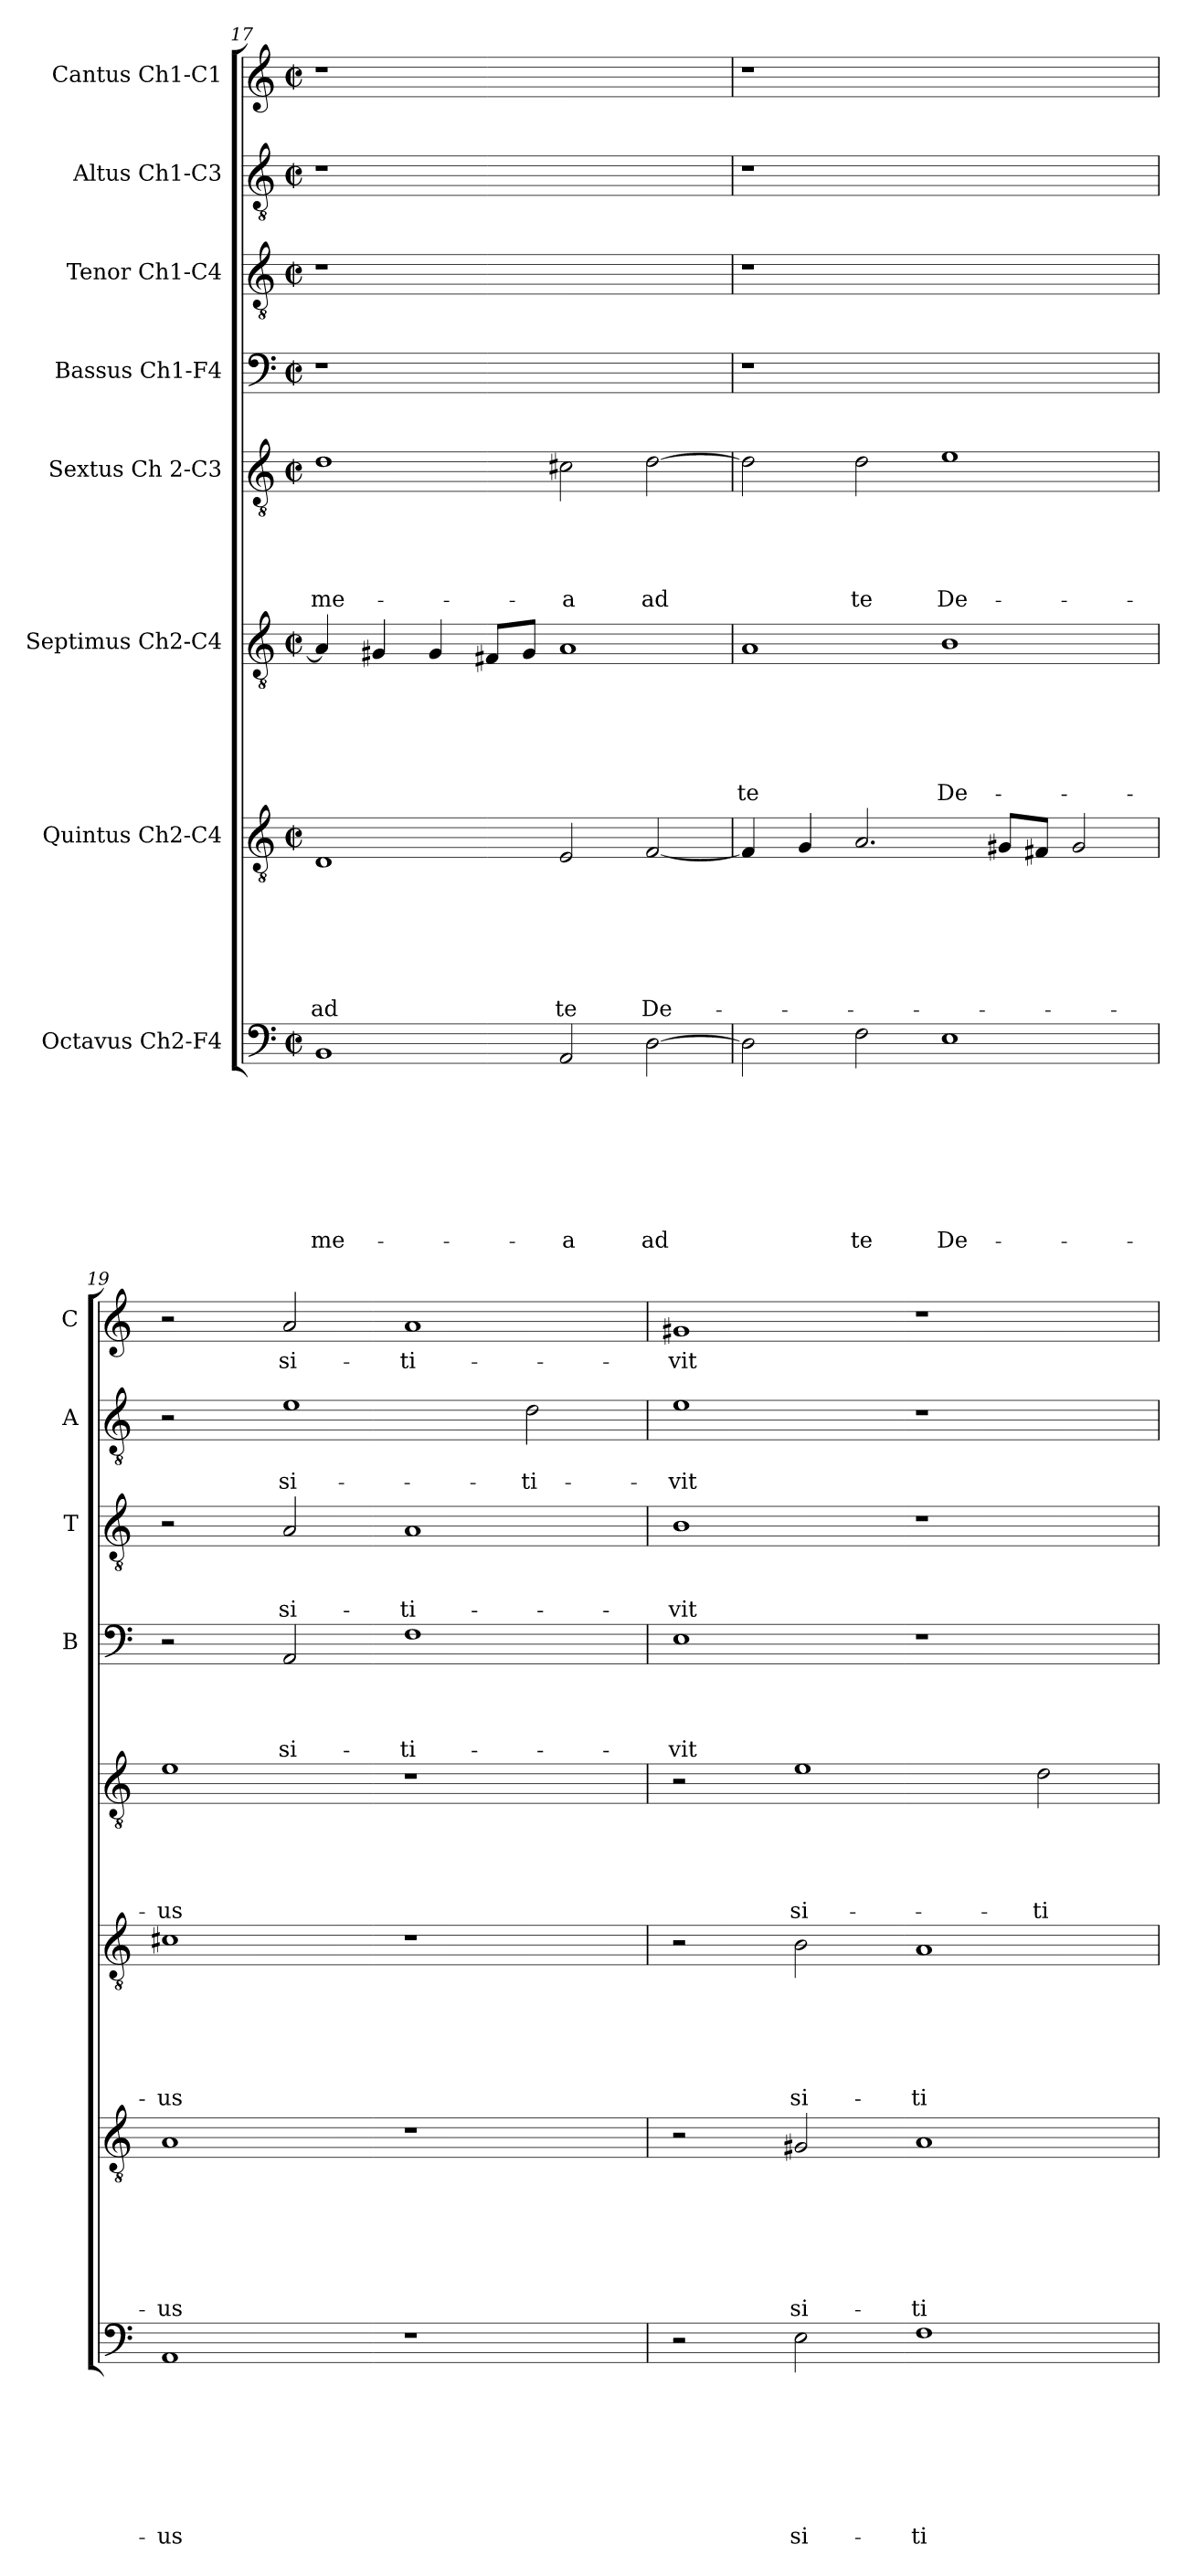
**kern	**text	**text	**text	**text	**text	**text	**text	**text	**kern	**text	**text	**text	**text	**text	**text	**text	**kern	**text	**text	**text	**text	**text	**text	**kern	**text	**text	**text	**text	**text	**kern	**text	**text	**text	**text	**kern	**text	**text	**text	**kern	**text	**text	**kern	**text
*part8	*part8	*part8	*part8	*part8	*part8	*part8	*part8	*part8	*part7	*part7	*part7	*part7	*part7	*part7	*part7	*part7	*part6	*part6	*part6	*part6	*part6	*part6	*part6	*part5	*part5	*part5	*part5	*part5	*part5	*part4	*part4	*part4	*part4	*part4	*part3	*part3	*part3	*part3	*part2	*part2	*part2	*part1	*part1
*staff8	*staff8	*staff8	*staff8	*staff8	*staff8	*staff8	*staff8	*staff8	*staff7	*staff7	*staff7	*staff7	*staff7	*staff7	*staff7	*staff7	*staff6	*staff6	*staff6	*staff6	*staff6	*staff6	*staff6	*staff5	*staff5	*staff5	*staff5	*staff5	*staff5	*staff4	*staff4	*staff4	*staff4	*staff4	*staff3	*staff3	*staff3	*staff3	*staff2	*staff2	*staff2	*staff1	*staff1
*I"Octavus Ch2-F4	*	*	*	*	*	*	*	*	*I"Quintus Ch2-C4	*	*	*	*	*	*	*	*I"Septimus Ch2-C4	*	*	*	*	*	*	*I"Sextus Ch 2-C3	*	*	*	*	*	*I"Bassus Ch1-F4	*	*	*	*	*I"Tenor Ch1-C4	*	*	*	*I"Altus Ch1-C3	*	*	*I"Cantus Ch1-C1	*
*	*	*	*	*	*	*	*	*	*	*	*	*	*	*	*	*	*	*	*	*	*	*	*	*	*	*	*	*	*	*I'B	*	*	*	*	*I'T	*	*	*	*I'A	*	*	*I'C	*
!!LO:LB:g=z
*clefF4	*	*	*	*	*	*	*	*	*clefGv2	*	*	*	*	*	*	*	*clefGv2	*	*	*	*	*	*	*clefGv2	*	*	*	*	*	*clefF4	*	*	*	*	*clefGv2	*	*	*	*clefGv2	*	*	*clefG2	*
*k[]	*	*	*	*	*	*	*	*	*k[]	*	*	*	*	*	*	*	*k[]	*	*	*	*	*	*	*k[]	*	*	*	*	*	*k[]	*	*	*	*	*k[]	*	*	*	*k[]	*	*	*k[]	*
*C:	*	*	*	*	*	*	*	*	*C:	*	*	*	*	*	*	*	*C:	*	*	*	*	*	*	*C:	*	*	*	*	*	*C:	*	*	*	*	*C:	*	*	*	*C:	*	*	*C:	*
*M2/2	*	*	*	*	*	*	*	*	*M2/2	*	*	*	*	*	*	*	*M2/2	*	*	*	*	*	*	*M2/2	*	*	*	*	*	*M2/2	*	*	*	*	*M2/2	*	*	*	*M2/2	*	*	*M2/2	*
*met(c|)	*	*	*	*	*	*	*	*	*met(c|)	*	*	*	*	*	*	*	*met(c|)	*	*	*	*	*	*	*met(c|)	*	*	*	*	*	*met(c|)	*	*	*	*	*met(c|)	*	*	*	*met(c|)	*	*	*met(c|)	*
=17	=17	=17	=17	=17	=17	=17	=17	=17	=17	=17	=17	=17	=17	=17	=17	=17	=17	=17	=17	=17	=17	=17	=17	=17	=17	=17	=17	=17	=17	=17	=17	=17	=17	=17	=17	=17	=17	=17	=17	=17	=17	=17	=17
!	!	!	!	!	!	!	!	!LO:LY:b	!	!	!	!	!	!	!	!LO:LY:b	!	!	!	!	!	!	!	!	!	!	!	!	!LO:LY:b	!	!	!	!	!	!	!	!	!	!	!	!	!	!
1BB	.	.	.	.	.	.	.	me-	1D	.	.	.	.	.	.	ad	4A/]	.	.	.	.	.	.	1d	.	.	.	.	me-	1r	.	.	.	.	1r	.	.	.	1r	.	.	1r	.
.	.	.	.	.	.	.	.	.	.	.	.	.	.	.	.	.	4G#X/	.	.	.	.	.	.	.	.	.	.	.	.	.	.	.	.	.	.	.	.	.	.	.	.	.	.
.	.	.	.	.	.	.	.	.	.	.	.	.	.	.	.	.	4G#/	.	.	.	.	.	.	.	.	.	.	.	.	.	.	.	.	.	.	.	.	.	.	.	.	.	.
.	.	.	.	.	.	.	.	.	.	.	.	.	.	.	.	.	8F#X/L	.	.	.	.	.	.	.	.	.	.	.	.	.	.	.	.	.	.	.	.	.	.	.	.	.	.
.	.	.	.	.	.	.	.	.	.	.	.	.	.	.	.	.	8G#/J	.	.	.	.	.	.	.	.	.	.	.	.	.	.	.	.	.	.	.	.	.	.	.	.	.	.
!	!	!	!	!	!	!	!	!LO:LY:b	!	!	!	!	!	!	!	!LO:LY:b	!	!	!	!	!	!	!	!	!	!	!	!	!LO:LY:b	!	!	!	!	!	!	!	!	!	!	!	!	!	!
2AA/	.	.	.	.	.	.	.	-a	2E/	.	.	.	.	.	.	te	1A	.	.	.	.	.	.	2c#X\	.	.	.	.	-a	1ryy	.	.	.	.	1ryy	.	.	.	1ryy	.	.	1ryy	.
!	!	!	!	!	!	!	!	!LO:LY:b	!	!	!	!	!	!	!	!LO:LY:b	!	!	!	!	!	!	!	!	!	!	!	!	!LO:LY:b	!	!	!	!	!	!	!	!	!	!	!	!	!	!
[2D\	.	.	.	.	.	.	.	ad	[2F/	.	.	.	.	.	.	De-	.	.	.	.	.	.	.	[2d\	.	.	.	.	ad	.	.	.	.	.	.	.	.	.	.	.	.	.	.
=18	=18	=18	=18	=18	=18	=18	=18	=18	=18	=18	=18	=18	=18	=18	=18	=18	=18	=18	=18	=18	=18	=18	=18	=18	=18	=18	=18	=18	=18	=18	=18	=18	=18	=18	=18	=18	=18	=18	=18	=18	=18	=18	=18
!	!	!	!	!	!	!	!	!	!	!	!	!	!	!	!	!	!	!	!	!	!	!	!LO:LY:b	!	!	!	!	!	!	!	!	!	!	!	!	!	!	!	!	!	!	!	!
2D\]	.	.	.	.	.	.	.	.	4F/]	.	.	.	.	.	.	.	1A	.	.	.	.	.	te	2d\]	.	.	.	.	.	1r	.	.	.	.	1r	.	.	.	1r	.	.	1r	.
.	.	.	.	.	.	.	.	.	4G/	.	.	.	.	.	.	.	.	.	.	.	.	.	.	.	.	.	.	.	.	.	.	.	.	.	.	.	.	.	.	.	.	.	.
!	!	!	!	!	!	!	!	!LO:LY:b	!	!	!	!	!	!	!	!	!	!	!	!	!	!	!	!	!	!	!	!	!LO:LY:b	!	!	!	!	!	!	!	!	!	!	!	!	!	!
2F\	.	.	.	.	.	.	.	te	2.A/	.	.	.	.	.	.	.	.	.	.	.	.	.	.	2d\	.	.	.	.	te	.	.	.	.	.	.	.	.	.	.	.	.	.	.
!	!	!	!	!	!	!	!	!LO:LY:b	!	!	!	!	!	!	!	!	!	!	!	!	!	!	!LO:LY:b	!	!	!	!	!	!LO:LY:b	!	!	!	!	!	!	!	!	!	!	!	!	!	!
1E	.	.	.	.	.	.	.	De-	.	.	.	.	.	.	.	.	1B	.	.	.	.	.	De-	1e	.	.	.	.	De-	1ryy	.	.	.	.	1ryy	.	.	.	1ryy	.	.	1ryy	.
.	.	.	.	.	.	.	.	.	8G#X/L	.	.	.	.	.	.	.	.	.	.	.	.	.	.	.	.	.	.	.	.	.	.	.	.	.	.	.	.	.	.	.	.	.	.
.	.	.	.	.	.	.	.	.	8F#X/J	.	.	.	.	.	.	.	.	.	.	.	.	.	.	.	.	.	.	.	.	.	.	.	.	.	.	.	.	.	.	.	.	.	.
.	.	.	.	.	.	.	.	.	2G#/	.	.	.	.	.	.	.	.	.	.	.	.	.	.	.	.	.	.	.	.	.	.	.	.	.	.	.	.	.	.	.	.	.	.
=19	=19	=19	=19	=19	=19	=19	=19	=19	=19	=19	=19	=19	=19	=19	=19	=19	=19	=19	=19	=19	=19	=19	=19	=19	=19	=19	=19	=19	=19	=19	=19	=19	=19	=19	=19	=19	=19	=19	=19	=19	=19	=19	=19
!	!	!	!	!	!	!	!	!LO:LY:b	!	!	!	!	!	!	!	!LO:LY:b	!	!	!	!	!	!	!LO:LY:b	!	!	!	!	!	!LO:LY:b	!	!	!	!	!	!	!	!	!	!	!	!	!	!
1AA	.	.	.	.	.	.	.	-us	1A	.	.	.	.	.	.	-us	1c#X	.	.	.	.	.	-us	1e	.	.	.	.	-us	2r	.	.	.	.	2r	.	.	.	2r	.	.	2r	.
!	!	!	!	!	!	!	!	!	!	!	!	!	!	!	!	!	!	!	!	!	!	!	!	!	!	!	!	!	!	!	!	!	!	!LO:LY:b	!	!	!	!LO:LY:b	!	!	!LO:LY:b	!	!LO:LY:b
.	.	.	.	.	.	.	.	.	.	.	.	.	.	.	.	.	.	.	.	.	.	.	.	.	.	.	.	.	.	2AA/	.	.	.	si-	2A/	.	.	si-	1e	.	si-	2a/	si-
!	!	!	!	!	!	!	!	!	!	!	!	!	!	!	!	!	!	!	!	!	!	!	!	!	!	!	!	!	!	!	!	!	!	!LO:LY:b	!	!	!	!LO:LY:b	!	!	!	!	!LO:LY:b
1r	.	.	.	.	.	.	.	.	1r	.	.	.	.	.	.	.	1r	.	.	.	.	.	.	1r	.	.	.	.	.	1F	.	.	.	-ti-	1A	.	.	-ti-	.	.	.	1a	-ti-
!	!	!	!	!	!	!	!	!	!	!	!	!	!	!	!	!	!	!	!	!	!	!	!	!	!	!	!	!	!	!	!	!	!	!	!	!	!	!	!	!	!LO:LY:b	!	!
.	.	.	.	.	.	.	.	.	.	.	.	.	.	.	.	.	.	.	.	.	.	.	.	.	.	.	.	.	.	.	.	.	.	.	.	.	.	.	2d\	.	-ti-	.	.
=20	=20	=20	=20	=20	=20	=20	=20	=20	=20	=20	=20	=20	=20	=20	=20	=20	=20	=20	=20	=20	=20	=20	=20	=20	=20	=20	=20	=20	=20	=20	=20	=20	=20	=20	=20	=20	=20	=20	=20	=20	=20	=20	=20
!	!	!	!	!	!	!	!	!	!	!	!	!	!	!	!	!	!	!	!	!	!	!	!	!	!	!	!	!	!	!	!	!	!	!LO:LY:b	!	!	!	!LO:LY:b	!	!	!LO:LY:b	!	!LO:LY:b
2r	.	.	.	.	.	.	.	.	2r	.	.	.	.	.	.	.	2r	.	.	.	.	.	.	2r	.	.	.	.	.	1E	.	.	.	-vit	1B	.	.	-vit	1e	.	-vit	1g#X	-vit
!	!	!	!	!	!	!	!	!LO:LY:b	!	!	!	!	!	!	!	!LO:LY:b	!	!	!	!	!	!	!LO:LY:b	!	!	!	!	!	!LO:LY:b	!	!	!	!	!	!	!	!	!	!	!	!	!	!
2E\	.	.	.	.	.	.	.	si-	2G#X/	.	.	.	.	.	.	si-	2B\	.	.	.	.	.	si-	1e	.	.	.	.	si-	.	.	.	.	.	.	.	.	.	.	.	.	.	.
!	!	!	!	!	!	!	!	!LO:LY:b	!	!	!	!	!	!	!	!LO:LY:b	!	!	!	!	!	!	!LO:LY:b	!	!	!	!	!	!	!	!	!	!	!	!	!	!	!	!	!	!	!	!
1F	.	.	.	.	.	.	.	-ti-	1A	.	.	.	.	.	.	-ti-	1A	.	.	.	.	.	-ti-	.	.	.	.	.	.	1r	.	.	.	.	1r	.	.	.	1r	.	.	1r	.
!	!	!	!	!	!	!	!	!	!	!	!	!	!	!	!	!	!	!	!	!	!	!	!	!	!	!	!	!	!LO:LY:b	!	!	!	!	!	!	!	!	!	!	!	!	!	!
.	.	.	.	.	.	.	.	.	.	.	.	.	.	.	.	.	.	.	.	.	.	.	.	2d\	.	.	.	.	-ti-	.	.	.	.	.	.	.	.	.	.	.	.	.	.
=	=	=	=	=	=	=	=	=	=	=	=	=	=	=	=	=	=	=	=	=	=	=	=	=	=	=	=	=	=	=	=	=	=	=	=	=	=	=	=	=	=	=	=
*-	*-	*-	*-	*-	*-	*-	*-	*-	*-	*-	*-	*-	*-	*-	*-	*-	*-	*-	*-	*-	*-	*-	*-	*-	*-	*-	*-	*-	*-	*-	*-	*-	*-	*-	*-	*-	*-	*-	*-	*-	*-	*-	*-
